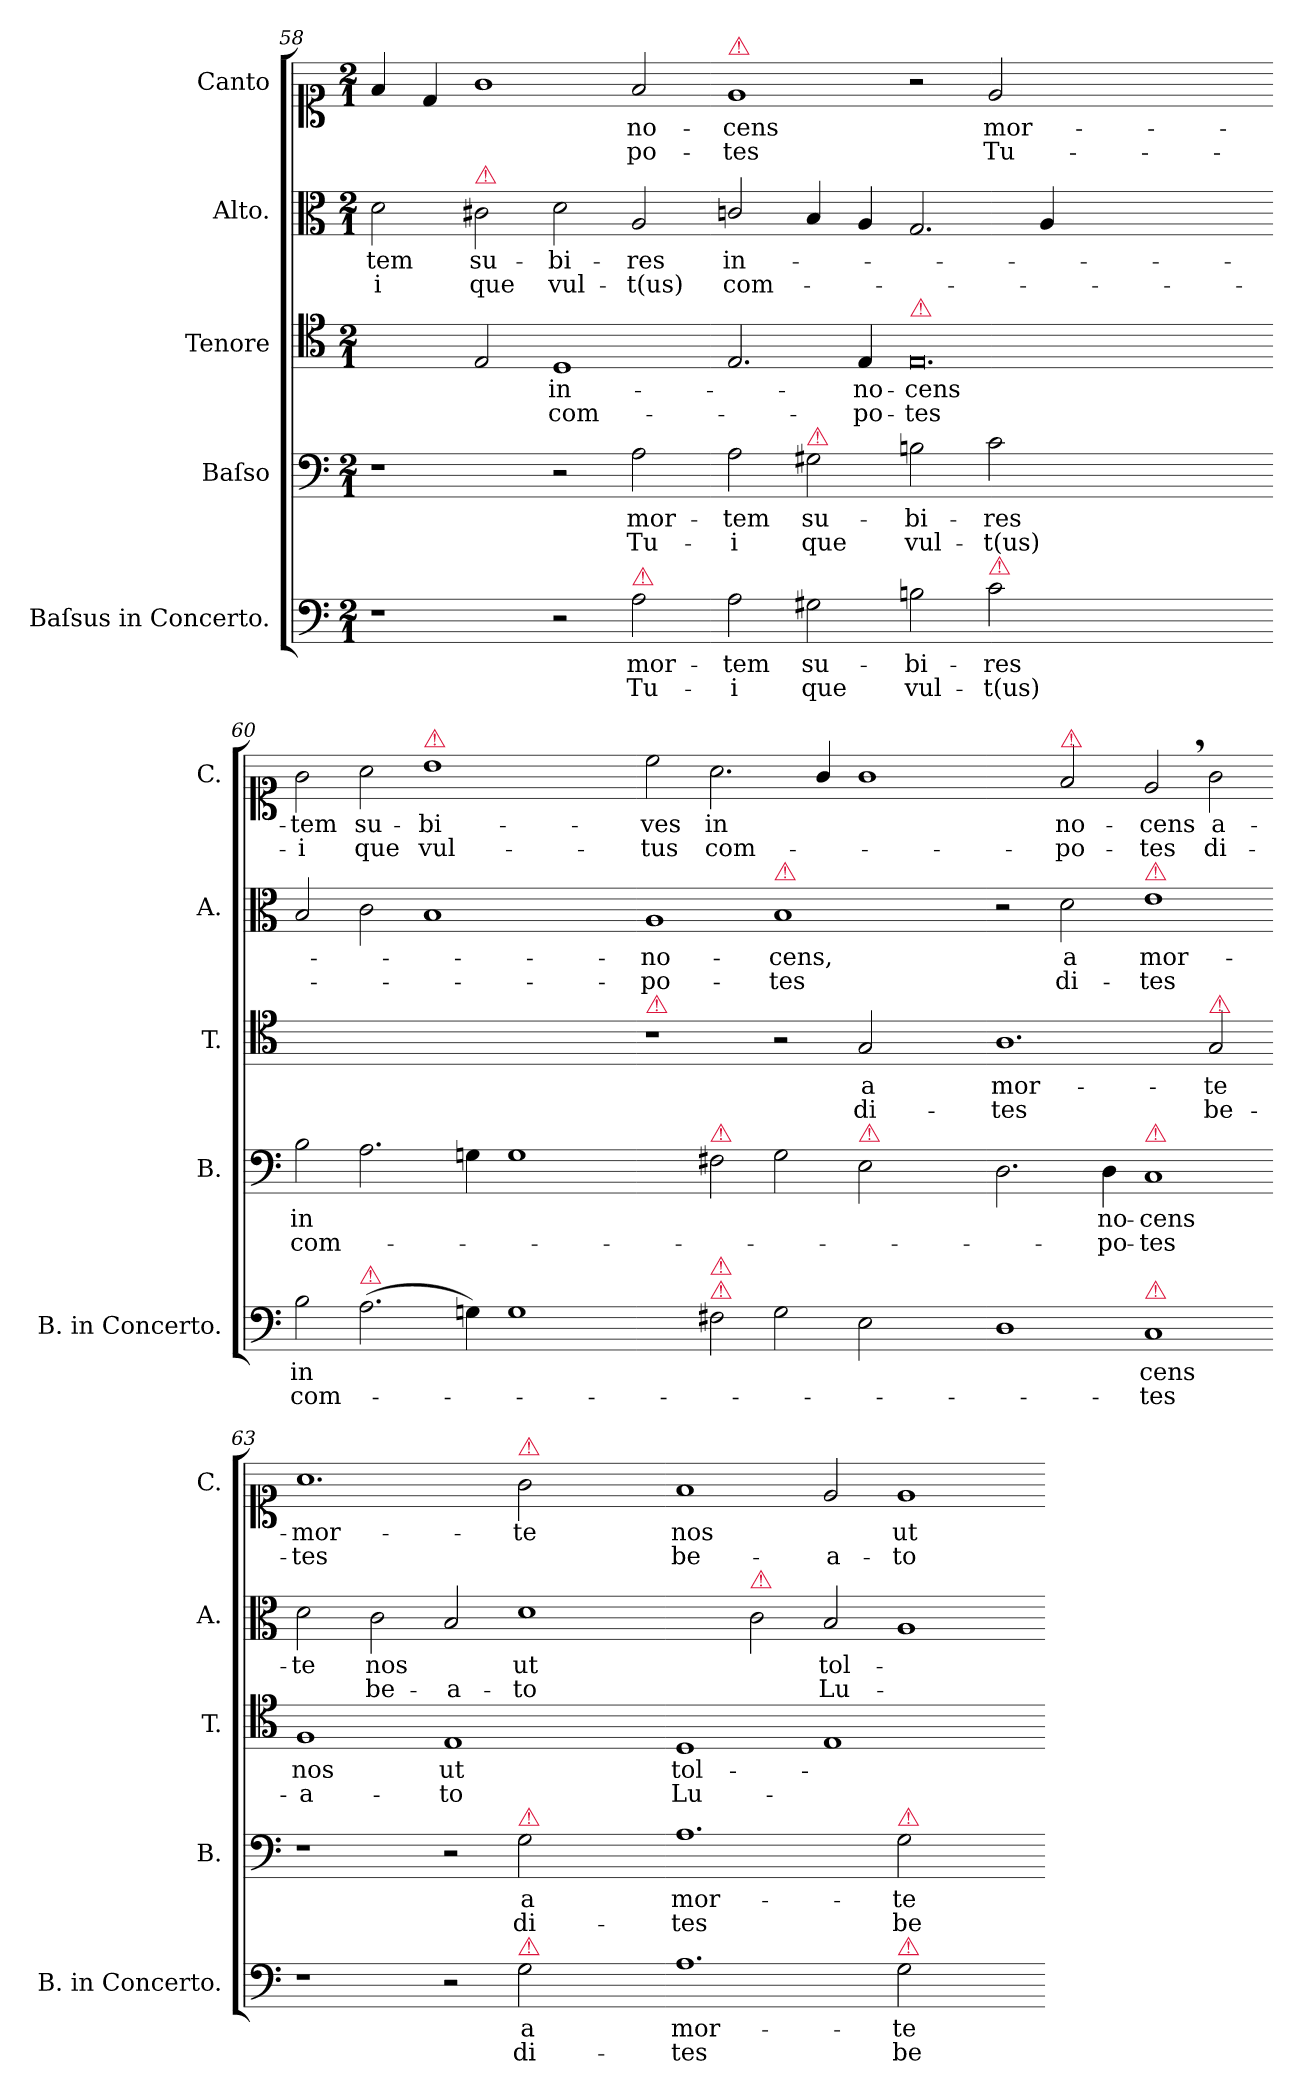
**kern	**text	**text	**kern	**text	**text	**kern	**text	**text	**kern	**text	**text	**kern	**text	**text
*part5	*part5	*part5	*part4	*part4	*part4	*part3	*part3	*part3	*part2	*part2	*part2	*part1	*part1	*part1
*staff5	*staff5	*staff5	*staff4	*staff4	*staff4	*staff3	*staff3	*staff3	*staff2	*staff2	*staff2	*staff1	*staff1	*staff1
*I"Baſsus in Concerto.	*	*	*I"Baſso	*	*	*I"Tenore	*	*	*I"Alto.	*	*	*I"Canto	*	*
*I'B. in Concerto.	*	*	*I'B.	*	*	*I'T.	*	*	*I'A.	*	*	*I'C.	*	*
*clefF4	*	*	*clefF4	*	*	*clefC4	*	*	*clefC3	*	*	*clefC1	*	*
*k[]	*	*	*k[]	*	*	*k[]	*	*	*k[]	*	*	*k[]	*	*
*M2/1	*	*	*M2/1	*	*	*M2/1	*	*	*M2/1	*	*	*M2/1	*	*
=58	=58	=58	=58	=58	=58	=58	=58	=58	=58	=58	=58	=58	=58	=58
1r	.	.	1r	.	.	2ryy	.	.	2d\	-tem	-i	4f/	.	.
.	.	.	.	.	.	.	.	.	.	.	.	4d/	.	.
!	!	!	!	!	!	!	!	!	!LO:TX:a:color=crimson:t=⚠	!	!	!	!	!
.	.	.	.	.	.	2E/	.	.	2c#X\	su-	que	1g\	.	.
2r	.	.	2r	.	.	1D/	in-	com-	2d\	-bi-	vul-	.	.	.
!LO:TX:a:color=crimson:t=⚠	!	!	!	!	!	!	!	!	!	!	!	!	!	!
!	!LO:LY:i	!LO:LY:i	!	!	!	!	!	!	!	!	!	!	!	!
2A\	mor-	Tu-	2A\	mor-	Tu-	.	.	.	2A/	-res	-t(us)	2f/	-no-	-po-
=59-	=59-	=59-	=59-	=59-	=59-	=59-	=59-	=59-	=59-	=59-	=59-	=59-	=59-	=59-
!	!	!	!	!	!	!	!	!	!	!	!	!LO:TX:a:color=crimson:t=⚠	!	!
!	!LO:LY:i	!LO:LY:i	!	!	!	!	!	!	!	!	!	!	!	!
2A\	-tem	-i	2A\	-tem	-i	2.E/	.	.	2cn/	in-	com-	1e/	-cens	-tes
!	!	!	!LO:TX:a:color=crimson:t=⚠	!	!	!	!	!	!	!	!	!	!	!
!	!LO:LY:i	!LO:LY:i	!	!	!	!	!	!	!	!	!	!	!	!
2G#X\	su-	que	2G#X\	su-	que	.	.	.	4B/	.	.	.	.	.
.	.	.	.	.	.	4E/	-no-	-po-	4A/	.	.	.	.	.
!	!	!	!	!	!	!LO:TX:a:color=crimson:t=⚠	!	!	!	!	!	!	!	!
!	!LO:LY:i	!LO:LY:i	!	!	!	!	!	!	!	!	!	!	!	!
2Bn\	-bi-	vul-	2Bn\	-bi-	vul-	0.E/	-cens	-tes	2.G/	.	.	2r	.	.
!LO:TX:a:color=crimson:t=⚠	!	!	!	!	!	!	!	!	!	!	!	!	!	!
!	!LO:LY:i	!LO:LY:i	!	!	!	!	!	!	!	!	!	!	!	!
2c\	-res	-t(us)	2c\	-res	-t(us)	.	.	.	.	.	.	2e/	mor-	Tu-
.	.	.	.	.	.	.	.	.	4A/	.	.	.	.	.
0ryy	.	.	0ryy	.	.	.	.	.	0ryy	.	.	0ryy	.	.
=60-	=60-	=60-	=60-	=60-	=60-	=60-	=60-	=60-	=60-	=60-	=60-	=60-	=60-	=60-
!	!LO:LY:i	!LO:LY:i	!	!	!	!	!	!	!	!	!	!	!	!
2B\	in	com-	2B\	in	com-	0ryy	.	.	2B/	.	.	2g\	-tem	-i
!LO:TX:a:color=crimson:t=⚠	!	!	!	!	!	!	!	!	!	!	!	!	!	!
(2.A\	.	.	2.A\	.	.	.	.	.	2c\	.	.	2a\	su-	que
!	!	!	!	!	!	!	!	!	!	!	!	!LO:TX:a:color=crimson:t=⚠	!	!
.	.	.	.	.	.	.	.	.	1B/	.	.	1b\	-bi-	vul-
4Gn\)	.	.	4Gn\	.	.	.	.	.	.	.	.	.	.	.
1G\	.	.	1G\	.	.	.	.	.	.	.	.	.	.	.
.	.	.	.	.	.	2ryy	.	.	2ryy	.	.	2ryy	.	.
=61-	=61-	=61-	=61-	=61-	=61-	=61-	=61-	=61-	=61-	=61-	=61-	=61-	=61-	=61-
!	!	!	!	!	!	!LO:TX:a:color=crimson:t=⚠	!	!	!	!	!	!	!	!
2ryy	.	.	2ryy	.	.	1r	.	.	1A/	-no-	-po-	2cc\	-ves	-tus
!	!	!	!LO:TX:a:color=crimson:t=⚠	!	!	!	!	!	!	!	!	!	!	!
!LO:TX:a:color=crimson:t=⚠	!	!	!	!	!	!	!	!	!	!	!	!	!	!
!LO:TX:a:color=crimson:t=⚠	!	!	!	!	!	!	!	!	!	!	!	!	!	!
2F#X\	.	.	2F#X\	.	.	.	.	.	.	.	.	2.a\	in	com-
!	!	!	!	!	!	!	!	!	!LO:TX:a:color=crimson:t=⚠	!	!	!	!	!
2G\	.	.	2G\	.	.	2r	.	.	1B/	-cens,	-tes	.	.	.
.	.	.	.	.	.	.	.	.	.	.	.	4g/	.	.
!	!	!	!LO:TX:a:color=crimson:t=⚠	!	!	!	!	!	!	!	!	!	!	!
2E\	.	.	2E\	.	.	2G/	a	di-	.	.	.	1g\	.	.
2ryy	.	.	2ryy	.	.	2ryy	.	.	2ryy	.	.	.	.	.
=62-	=62-	=62-	=62-	=62-	=62-	=62-	=62-	=62-	=62-	=62-	=62-	=62-	=62-	=62-
1D\	.	.	2.D\	.	.	1.A\	mor-	-tes	2r	.	.	2ryy	.	.
!	!	!	!	!	!	!	!	!	!	!	!	!LO:TX:a:color=crimson:t=⚠	!	!
.	.	.	.	.	.	.	.	.	2d\	a	di-	2f/	no-	-po-
.	.	.	4D\	no-	-po-	.	.	.	.	.	.	.	.	.
!	!	!	!	!	!	!	!	!	!LO:TX:a:color=crimson:t=⚠	!	!	!	!	!
!	!	!	!LO:TX:a:color=crimson:t=⚠	!	!	!	!	!	!	!	!	!	!	!
!LO:TX:a:color=crimson:t=⚠	!	!	!	!	!	!	!	!	!	!	!	!	!	!
!	!LO:LY:i	!LO:LY:i	!	!	!	!	!	!	!	!	!	!	!	!
1C/	-cens	-tes	1C/	-cens	-tes	.	.	.	1e\	mor-	-tes	2e,/	-cens	-tes
!	!	!	!	!	!	!LO:TX:a:color=crimson:t=⚠	!	!	!	!	!	!	!	!
.	.	.	.	.	.	2G/	-te	be-	.	.	.	2g\	a-	di-
=63-	=63-	=63-	=63-	=63-	=63-	=63-	=63-	=63-	=63-	=63-	=63-	=63-	=63-	=63-
1r	.	.	1r	.	.	1F/	nos	-a-	2d\	-te	.	1.a\	-mor-	-tes
.	.	.	.	.	.	.	.	.	2c\	nos	be-	.	.	.
2r	.	.	2r	.	.	1E/	ut	-to	2B/	.	-a-	.	.	.
!	!	!	!	!	!	!	!	!	!	!	!	!LO:TX:a:color=crimson:t=⚠	!	!
!	!	!	!LO:TX:a:color=crimson:t=⚠	!	!	!	!	!	!	!	!	!	!	!
!LO:TX:a:color=crimson:t=⚠	!	!	!	!	!	!	!	!	!	!	!	!	!	!
2G\	a	di-	2G\	a	di-	.	.	.	1d\	ut	-to	2g\	-te	.
2ryy	.	.	2ryy	.	.	2ryy	.	.	.	.	.	2ryy	.	.
=64-	=64-	=64-	=64-	=64-	=64-	=64-	=64-	=64-	=64-	=64-	=64-	=64-	=64-	=64-
1.A\	mor-	-tes	1.A\	mor-	-tes	1D/	tol-	Lu-	2ryy	.	.	1f/	nos	be-
!	!	!	!	!	!	!	!	!	!LO:TX:a:color=crimson:t=⚠	!	!	!	!	!
.	.	.	.	.	.	.	.	.	2c\	.	.	.	.	.
.	.	.	.	.	.	1E/	.	.	2B/	tol-	Lu-	2e/	.	-a-
!	!	!	!LO:TX:a:color=crimson:t=⚠	!	!	!	!	!	!	!	!	!	!	!
!LO:TX:a:color=crimson:t=⚠	!	!	!	!	!	!	!	!	!	!	!	!	!	!
2G\	-te	be-	2G\	-te	be-	.	.	.	1A/	.	.	1e/	ut	-to
2ryy	.	.	2ryy	.	.	2ryy	.	.	.	.	.	.	.	.
=-	=-	=-	=-	=-	=-	=-	=-	=-	=-	=-	=-	=-	=-	=-
*-	*-	*-	*-	*-	*-	*-	*-	*-	*-	*-	*-	*-	*-	*-
